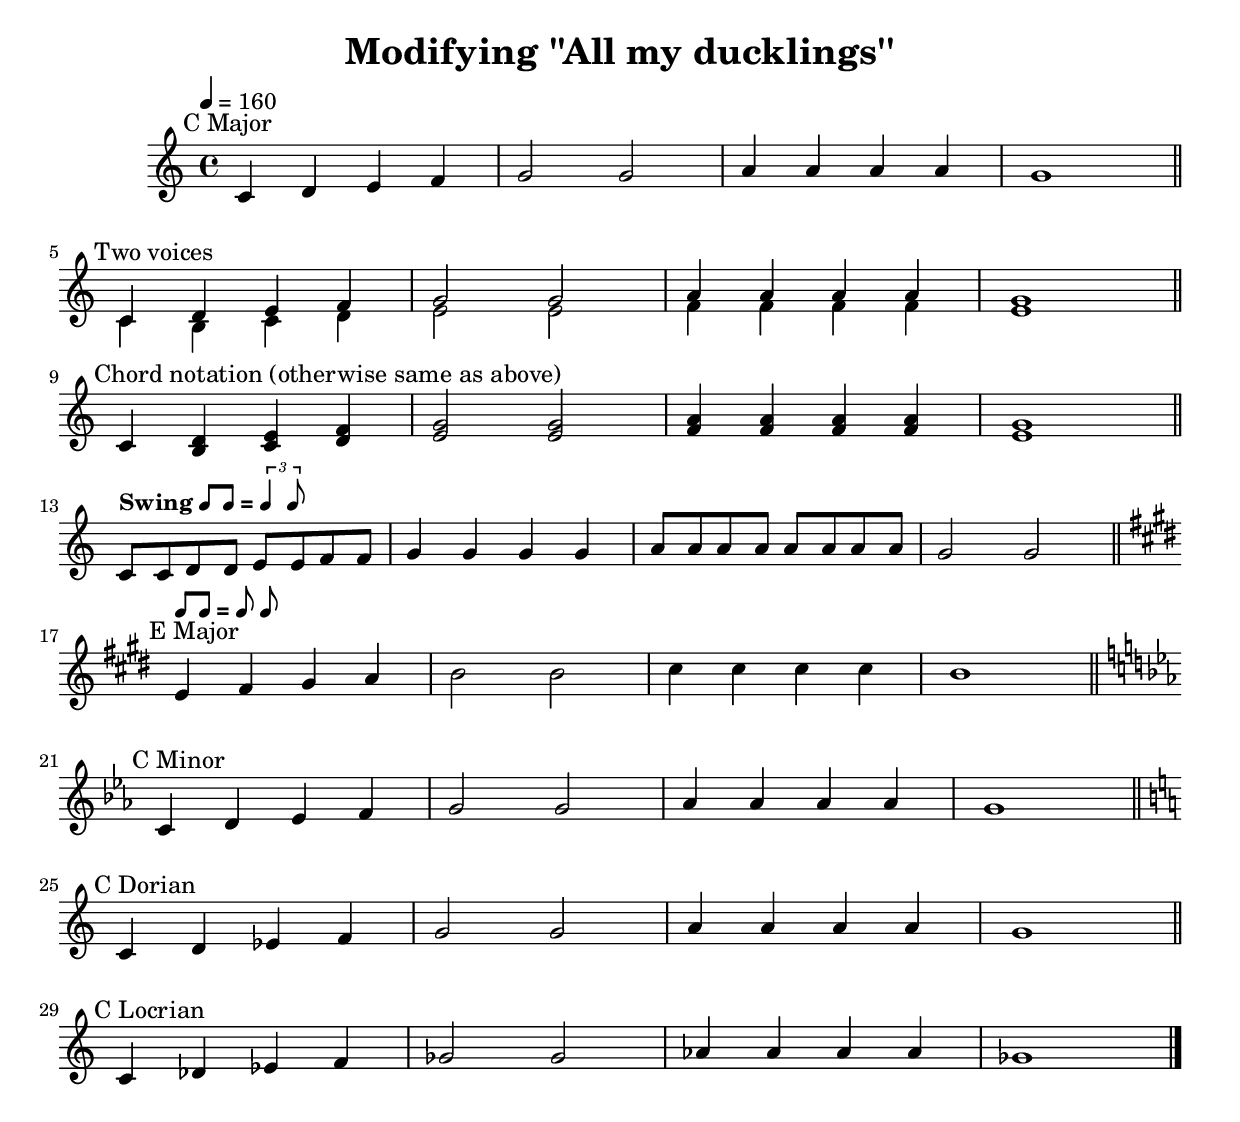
\version "2.24.1"
\include "swing.ly"

% original phrase in C Major
first_phrase = \relative { c'4 d e f g2 g a4 a a a g1 }

second_voice = \relative { c'4 b c d e2 e2 f4 f f f e1 }

first_phrase_two_voices = << \first_phrase \\ \second_voice >>

first_phrase_chords = \relative { c'4 <d b> <e c> <f d> <g e>2 <g e> <a f>4 <a f> <a f> <a f> <g e>1 }

% transposed by a Major third to E Major
first_phrase_e_major = \transpose c' e' \first_phrase

% modulations between diatonic modes can be done relatively easy by choosing the fitting base note for the new mode,
% write down the melody with "renamed" notes and transposing the result to the base tone (here always c') afterwards
% https://en.wikipedia.org/wiki/Diatonic_scale
first_phrase_minor =   \transpose a' c' \relative { a'4 b c d e2 e f4 f f f e1 }
first_phrase_dorian =  \transpose d' c'  \relative { d'4 e f g a2 a b4 b b b a1 }
first_phrase_locrian = \transpose b' c' \relative { b'4 c d e f2 f g4 g g g f1 }

first_phrase_swinged = {
  % wrap it in the magic line to turn it into swinged rhythm
  \tempo \markup { Swing \rhythm { 8[ 8] } = \rhythm { \tuplet 3/2 { 4 8 } } } \applySwing 8 #'(3 2) {
    \relative { c'8 c d d e e f f g4 g g g a8 a a a a a a a g2 g2 }
  }
  \tempo \markup { \rhythm { 8[ 8] } = \rhythm { 8 8 } }
}

end_of_phrase = { \bar "||" \break }


\header {
  title = "Modifying ''All my ducklings''"
}

\score {
  \new Staff {
    \tempo 4 = 160
    \key c \major

    \textMark "C Major"
    \first_phrase
    \end_of_phrase

    \textMark "Two voices"
    \first_phrase_two_voices
    \end_of_phrase
    
    \textMark "Chord notation (otherwise same as above)"
    \first_phrase_chords
    \end_of_phrase

    \first_phrase_swinged
    \end_of_phrase

    \textMark "E Major"
    \key e \major
    \first_phrase_e_major
    \end_of_phrase

    \textMark "C Minor"
    \key c \minor
    \first_phrase_minor
    \end_of_phrase

    \textMark "C Dorian"
    \key c \major
    \first_phrase_dorian
    \end_of_phrase

    \textMark "C Locrian"
    \first_phrase_locrian

    \bar "|."
  }
  \layout { }
  \midi { }
}
